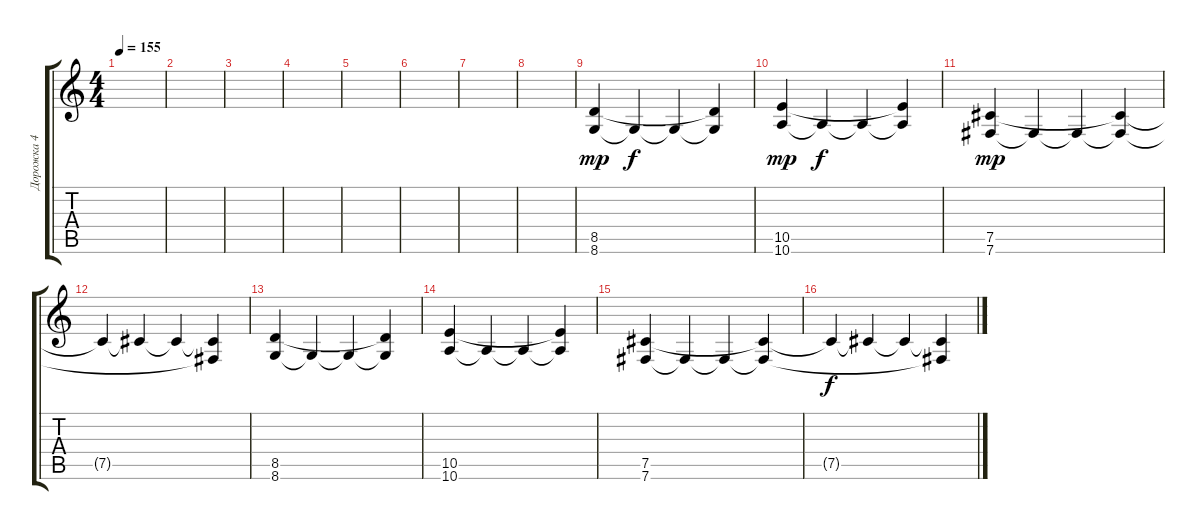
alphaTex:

\track ("Дорожка 4" "Дорожка 4") {instrument distortionguitar}
\staff {score tabs}
\tuning (Db4 Ab3 E3 B2 Gb2 B1) {hide}
\ts (4 4)
\tempo 155
\clef g2
\ks c
|
|
|
|
|
|
|
|
(8.5 8.6).4{dy mp} 8.6{t}.4{dy f} 8.6{t}.4 (8.5{t} 8.6{t}).4 |
(10.5 10.6).4{dy mp} 10.6{t}.4{dy f} 10.6{t}.4 (10.5{t} 10.6{t}).4 |
(7.5 7.6).4{dy mp} 7.6{t}.4 7.6{t}.4 (7.5{t} 7.6{t}).4 |
7.5{t}.4 7.5{t}.4 7.5{t}.4 (7.5{t} 7.6{t}).4 |
(8.5 8.6).4 8.6{t}.4 8.6{t}.4 (8.5{t} 8.6{t}).4 |
(10.5 10.6).4 10.6{t}.4 10.6{t}.4 (10.5{t} 10.6{t}).4 |
(7.5 7.6).4 7.6{t}.4 7.6{t}.4 (7.5{t} 7.6{t}).4 |
7.5{t}.4{dy f} 7.5{t}.4 7.5{t}.4 (7.5{t} 7.6{t}).4
